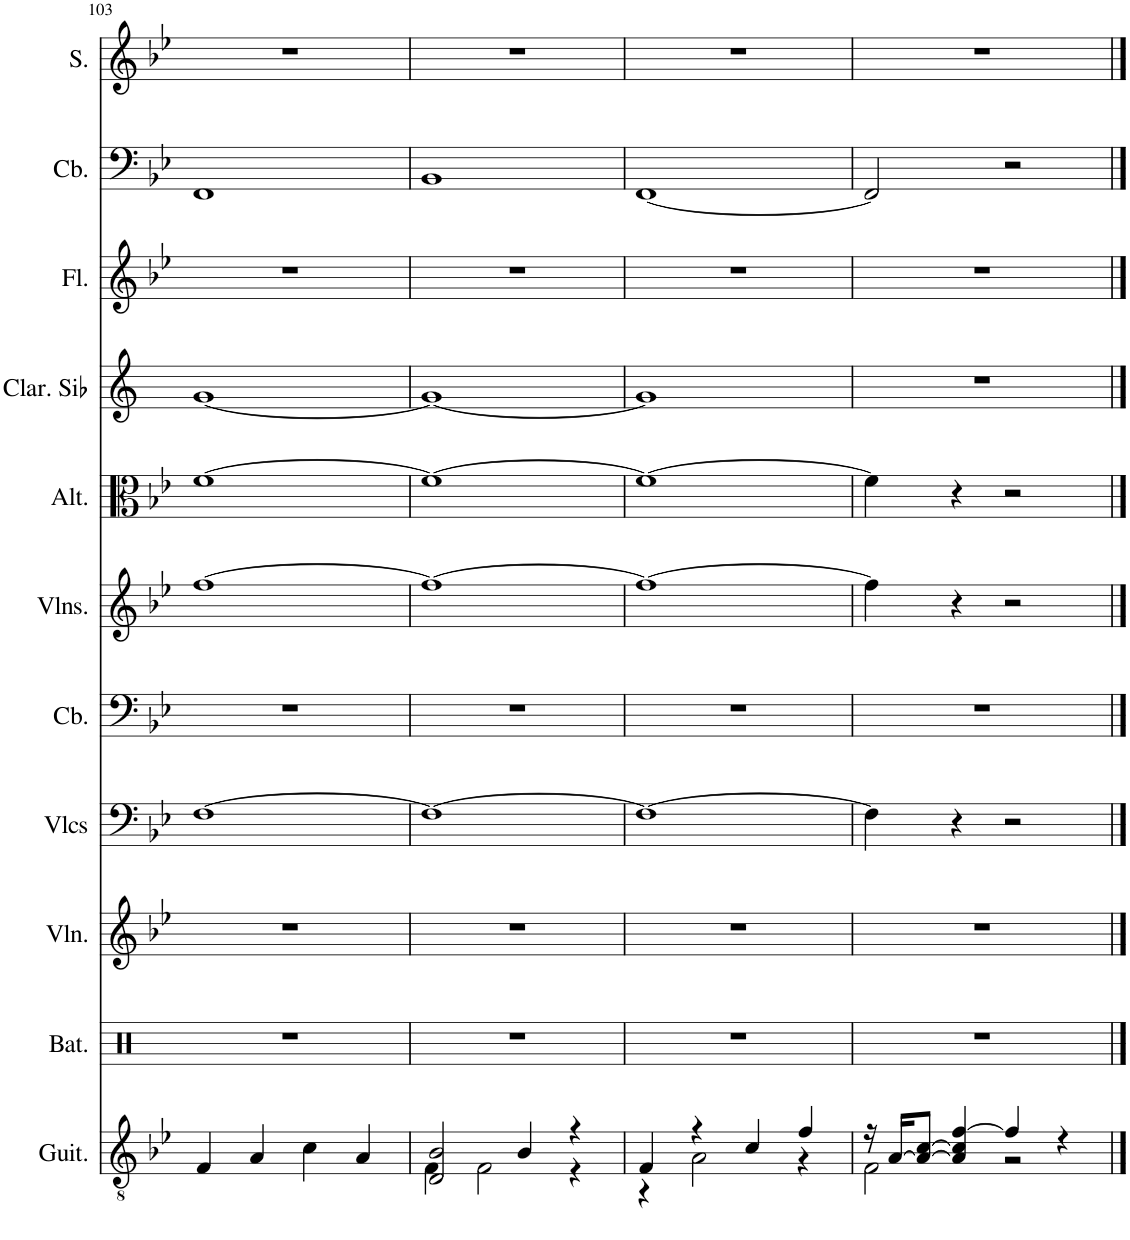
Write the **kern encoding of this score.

**kern	**kern	**kern	**kern	**kern	**kern	**kern	**kern	**kern	**kern	**kern
*part11	*part10	*part9	*part8	*part7	*part6	*part5	*part4	*part3	*part2	*part1
*staff11	*staff10	*staff9	*staff8	*staff7	*staff6	*staff5	*staff4	*staff3	*staff2	*staff1
*I"Guitare classique, Acoustic Grand Piano	*I"Batterie, Drums	*I"Violon, Acoustic Grand Piano	*I"Violoncelles, Acoustic Grand Piano	*I"Contrebasse, Acoustic Grand Piano	*I"Violons, Acoustic Grand Piano	*I"Alto, Acoustic Grand Piano	*I"Clarinette en Sib, Acoustic Grand Piano	*I"Flûte, Acoustic Grand Piano	*I"Contrebasse, Acoustic Grand Piano	*I"Soprano, Acoustic Grand Piano
*I'Guit.	*I'Bat.	*I'Vln.	*I'Vlcs	*I'Cb.	*I'Vlns.	*I'Alt.	*I'Clar. Sib	*I'Fl.	*I'Cb.	*I'S.
!!LO:PB:g=z
*clefGv2	*clefX	*clefG2	*clefF4	*clefF4	*clefG2	*clefC3	*clefG2	*clefG2	*clefF4	*clefG2
*	*	*	*	*Trd7c12	*	*	*Trd1c2	*	*Trd7c12	*
*k[b-e-]	*k[]	*k[b-e-]	*k[b-e-]	*k[b-e-]	*k[b-e-]	*k[b-e-]	*k[]	*k[b-e-]	*k[b-e-]	*k[b-e-]
*M4/4	*M4/4	*M4/4	*M4/4	*M4/4	*M4/4	*M4/4	*M4/4	*M4/4	*M4/4	*M4/4
=103	=103	=103	=103	=103	=103	=103	=103	=103	=103	=103
4F/	1r	1r	[1F	1r	[1ff	[1f	[1g	1r	1FF	1r
4A/	.	.	.	.	.	.	.	.	.	.
4c\	.	.	.	.	.	.	.	.	.	.
4A/	.	.	.	.	.	.	.	.	.	.
=104	=104	=104	=104	=104	=104	=104	=104	=104	=104	=104
*^	*	*	*	*	*	*	*	*	*	*
2D/ 2B-/	4F\	1r	1r	1F_	1r	1ff_	1f_	1g_	1r	1BB-	1r
.	2F\	.	.	.	.	.	.	.	.	.	.
4B-/	.	.	.	.	.	.	.	.	.	.	.
4r	4r	.	.	.	.	.	.	.	.	.	.
=105	=105	=105	=105	=105	=105	=105	=105	=105	=105	=105	=105
4F/	4r	1r	1r	1F_	1r	1ff_	1f_	1g]	1r	[1FF	1r
4r	2A\	.	.	.	.	.	.	.	.	.	.
4c/	.	.	.	.	.	.	.	.	.	.	.
4f/	4r	.	.	.	.	.	.	.	.	.	.
=106	=106	=106	=106	=106	=106	=106	=106	=106	=106	=106	=106
16r	2F\	1r	1r	4F\]	1r	4ff\]	4f\]	1r	1r	2FF/]	1r
[16A/KL	.	.	.	.	.	.	.	.	.	.	.
8A/_ [8c/J	.	.	.	.	.	.	.	.	.	.	.
4A/] 4c/] [4f/	.	.	.	4r	.	4r	4r	.	.	.	.
4f/]	2r	.	.	2r	.	2r	2r	.	.	2r	.
4r	.	.	.	.	.	.	.	.	.	.	.
*v	*v	*	*	*	*	*	*	*	*	*	*
==	==	==	==	==	==	==	==	==	==	==
*-	*-	*-	*-	*-	*-	*-	*-	*-	*-	*-
